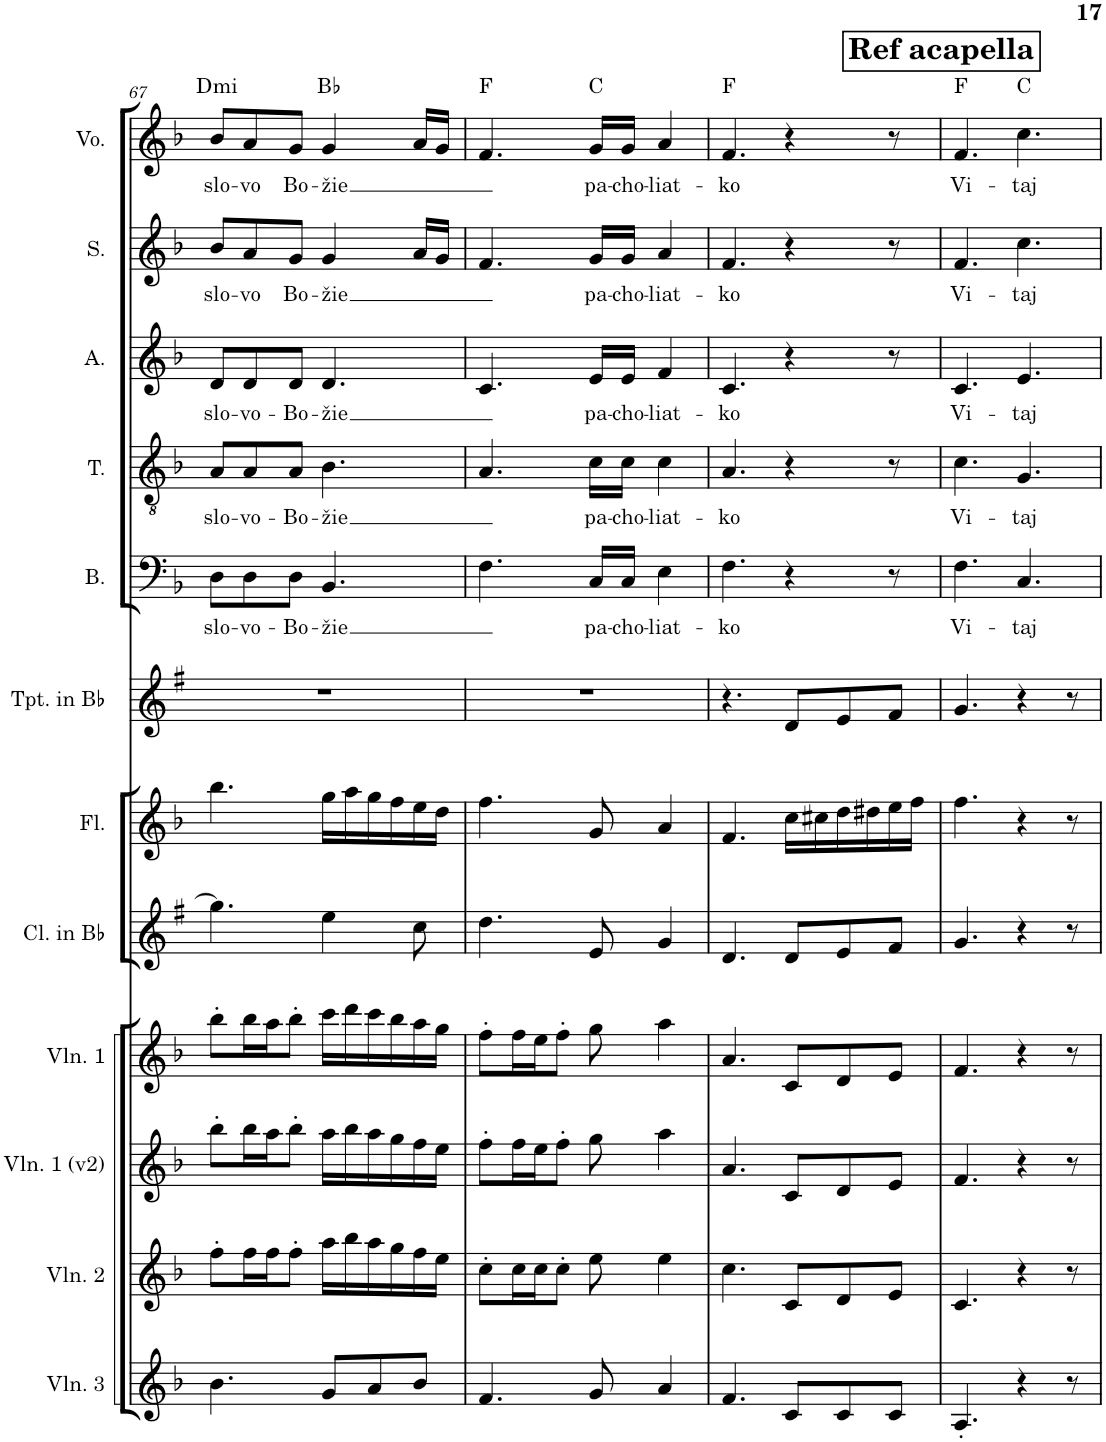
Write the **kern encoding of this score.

**kern	**kern	**kern	**kern	**kern	**kern	**kern	**kern	**text	**kern	**text	**kern	**text	**kern	**text	**kern	**text	**harte
*part12	*part11	*part10	*part9	*part8	*part7	*part6	*part5	*part5	*part4	*part4	*part3	*part3	*part2	*part2	*part1	*part1	*part1
*staff12	*staff11	*staff10	*staff9	*staff8	*staff7	*staff6	*staff5	*staff5	*staff4	*staff4	*staff3	*staff3	*staff2	*staff2	*staff1	*staff1	*
*I"Violin 3	*I"Violin 2	*I"Violin 1 (v2)	*I"Violin 1	*I"Clarinet in Bb	*I"Flute	*I"Trumpet in Bb	*I"Bass	*	*I"Tenor	*	*I"Alto	*	*I"Soprano	*	*I"Voice	*	*
*I'Vln. 3	*I'Vln. 2	*I'Vln. 1 (v2)	*I'Vln. 1	*I'Cl. in Bb	*I'Fl.	*I'Tpt. in Bb	*I'B.	*	*I'T.	*	*I'A.	*	*I'S.	*	*I'Vo.	*	*
!!LO:PB:g=z
*clefG2	*clefG2	*clefG2	*clefG2	*clefG2	*clefG2	*clefG2	*clefF4	*	*clefGv2	*	*clefG2	*	*clefG2	*	*clefG2	*	*
*	*	*	*	*Trd1c2	*	*Trd1c2	*	*	*	*	*	*	*	*	*	*	*
*k[b-]	*k[b-]	*k[b-]	*k[b-]	*k[f#]	*k[b-]	*k[f#]	*k[b-]	*	*k[b-]	*	*k[b-]	*	*k[b-]	*	*k[b-]	*	*
*M6/8	*M6/8	*M6/8	*M6/8	*M6/8	*M6/8	*M6/8	*M6/8	*	*M6/8	*	*M6/8	*	*M6/8	*	*M6/8	*	*
=67	=67	=67	=67	=67	=67	=67	=67	=67	=67	=67	=67	=67	=67	=67	=67	=67	=67
!	!	!	!	!	!	!	!	!LO:LY:b	!	!LO:LY:b	!	!LO:LY:b	!	!LO:LY:b	!	!LO:LY:b	!LO:H:kt=mi
4.b-\	8ff'\L	8bb-'\L	8bb-'\L	4.gg\]	4.bb-\	2.r	8D\L	slo-	8A/L	slo-	8d/L	slo-	8b-/L	slo-	8b-/L	slo-	D:min
!	!	!	!	!	!	!	!	!LO:LY:b	!	!LO:LY:b	!	!LO:LY:b	!	!LO:LY:b	!	!LO:LY:b	!
.	16ff\L	16bb-\L	16bb-\L	.	.	.	8D\	-vo-	8A/	-vo-	8d/	-vo-	8a/	-vo	8a/	-vo	.
.	16ff\J	16aa\J	16aa\J	.	.	.	.	.	.	.	.	.	.	.	.	.	.
!	!	!	!	!	!	!	!	!LO:LY:b	!	!LO:LY:b	!	!LO:LY:b	!	!LO:LY:b	!	!LO:LY:b	!
.	8ff'\J	8bb-'\J	8bb-'\J	.	.	.	8D\J	-Bo-	8A/J	-Bo-	8d/J	-Bo-	8g/J	Bo-	8g/J	Bo-	.
!	!	!	!	!	!	!	!	!LO:LY:b	!	!LO:LY:b	!	!LO:LY:b	!	!LO:LY:b	!	!LO:LY:b	!
8g/L	16aa\LL	16aa\LL	16ccc\LL	4ee\	16gg\LL	.	4.BB-/	-žie	4.B-\	-žie	4.d/	-žie	4g/	-žie	4g/	-žie	Bb:maj
.	16bb-\	16bb-\	16ddd\	.	16aa\	.	.	.	.	.	.	.	.	.	.	.	.
8a/	16aa\	16aa\	16ccc\	.	16gg\	.	.	.	.	.	.	.	.	.	.	.	.
.	16gg\	16gg\	16bb-\	.	16ff\	.	.	.	.	.	.	.	.	.	.	.	.
8b-/J	16ff\	16ff\	16aa\	8cc\	16ee\	.	.	.	.	.	.	.	16a/LL	.	16a/LL	.	.
.	16ee\JJ	16ee\JJ	16gg\JJ	.	16dd\JJ	.	.	.	.	.	.	.	16g/JJ	.	16g/JJ	.	.
=68	=68	=68	=68	=68	=68	=68	=68	=68	=68	=68	=68	=68	=68	=68	=68	=68	=68
4.f/	8cc'\L	8ff'\L	8ff'\L	4.dd\	4.ff\	2.r	4.F\	.	4.A/	.	4.c/	.	4.f/	.	4.f/	.	F:maj
.	16cc\L	16ff\L	16ff\L	.	.	.	.	.	.	.	.	.	.	.	.	.	.
.	16cc\J	16ee\J	16ee\J	.	.	.	.	.	.	.	.	.	.	.	.	.	.
.	8cc'\J	8ff'\J	8ff'\J	.	.	.	.	.	.	.	.	.	.	.	.	.	.
!	!	!	!	!	!	!	!	!LO:LY:b	!	!LO:LY:b	!	!LO:LY:b	!	!LO:LY:b	!	!LO:LY:b	!
8g/	8ee\	8gg\	8gg\	8e/	8g/	.	16C/LL	pa-	16c\LL	pa-	16e/LL	pa-	16g/LL	pa-	16g/LL	pa-	C:maj
!	!	!	!	!	!	!	!	!LO:LY:b	!	!LO:LY:b	!	!LO:LY:b	!	!LO:LY:b	!	!LO:LY:b	!
.	.	.	.	.	.	.	16C/JJ	-cho-	16c\JJ	-cho-	16e/JJ	-cho-	16g/JJ	-cho-	16g/JJ	-cho-	.
!	!	!	!	!	!	!	!	!LO:LY:b	!	!LO:LY:b	!	!LO:LY:b	!	!LO:LY:b	!	!LO:LY:b	!
4a/	4ee\	4aa\	4aa\	4g/	4a/	.	4E\	-liat-	4c\	-liat-	4f/	-liat-	4a/	-liat-	4a/	-liat-	.
=69	=69	=69	=69	=69	=69	=69	=69	=69	=69	=69	=69	=69	=69	=69	=69	=69	=69
!	!	!	!	!	!	!	!	!LO:LY:b	!	!LO:LY:b	!	!LO:LY:b	!	!LO:LY:b	!	!LO:LY:b	!
4.f/	4.cc\	4.a/	4.a/	4.d/	4.f/	4.r	4.F\	-ko	4.A/	-ko	4.c/	-ko	4.f/	-ko	4.f/	-ko	F:maj
8c/L	8c/L	8c/L	8c/L	8d/L	16cc\LL	8d/L	4r	.	4r	.	4r	.	4r	.	4r	.	.
.	.	.	.	.	16cc#X\	.	.	.	.	.	.	.	.	.	.	.	.
8c/	8d/	8d/	8d/	8e/	16dd\	8e/	.	.	.	.	.	.	.	.	.	.	.
.	.	.	.	.	16dd#X\	.	.	.	.	.	.	.	.	.	.	.	.
8c/J	8e/J	8e/J	8e/J	8f#/J	16ee\	8f#/J	8r	.	8r	.	8r	.	8r	.	8r	.	.
.	.	.	.	.	16ff\JJ	.	.	.	.	.	.	.	.	.	.	.	.
!!LO:REH:place=s1:a:B:cj:fs=14:t=Ref acapella
=70	=70	=70	=70	=70	=70	=70	=70	=70	=70	=70	=70	=70	=70	=70	=70	=70	=70
!	!	!	!	!	!	!	!	!LO:LY:b	!	!LO:LY:b	!	!LO:LY:b	!	!LO:LY:b	!	!LO:LY:b	!
4.A'/	4.c/	4.f/	4.f/	4.g/	4.ff\	4.g/	4.F\	Vi-	4.c\	Vi-	4.c/	Vi-	4.f/	Vi-	4.f/	Vi-	F:maj
!	!	!	!	!	!	!	!	!LO:LY:b	!	!LO:LY:b	!	!LO:LY:b	!	!LO:LY:b	!	!LO:LY:b	!
4r	4r	4r	4r	4r	4r	4r	4.C/	-taj	4.G/	-taj	4.e/	-taj	4.cc\	-taj	4.cc\	-taj	C:maj
8r	8r	8r	8r	8r	8r	8r	.	.	.	.	.	.	.	.	.	.	.
=	=	=	=	=	=	=	=	=	=	=	=	=	=	=	=	=	=
*-	*-	*-	*-	*-	*-	*-	*-	*-	*-	*-	*-	*-	*-	*-	*-	*-	*-
